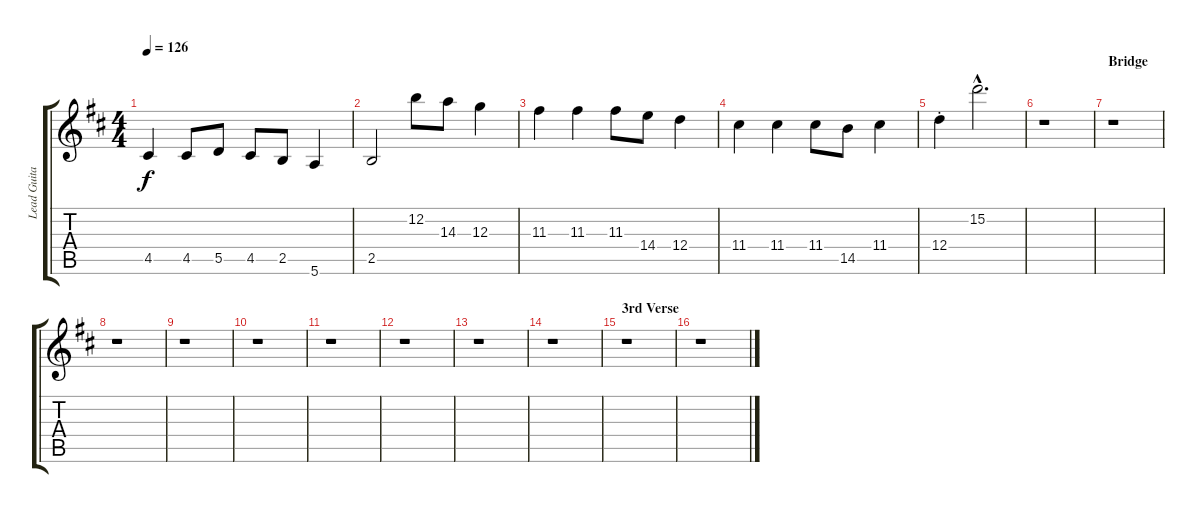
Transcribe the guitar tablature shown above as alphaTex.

\track ("Lead Guitar" "Lead Guita") {instrument overdrivenguitar}
\staff {score tabs}
\tuning (E4 B3 G3 D3 A2 E2) {hide}
\ts (4 4)
\tempo 126
\clef g2
\ks d
4.5.4{dy f} 4.5.8 5.5.8 4.5.8 2.5.8 5.6.4 |
2.5.2 12.2.8 14.3.8 12.3.4 |
11.3.4 11.3.4 11.3.8 14.4.8 12.4.4 |
11.4.4 11.4.4 11.4.8 14.5.8 11.4.4 |
12.4{st}.4 15.2{hac}.2{d} |
r.1 |
\section ("" "Bridge")
r.1 |
r.1 |
r.1 |
r.1 |
r.1 |
r.1 |
r.1 |
r.1 |
\section ("" "3rd Verse")
r.1 |
r.1
